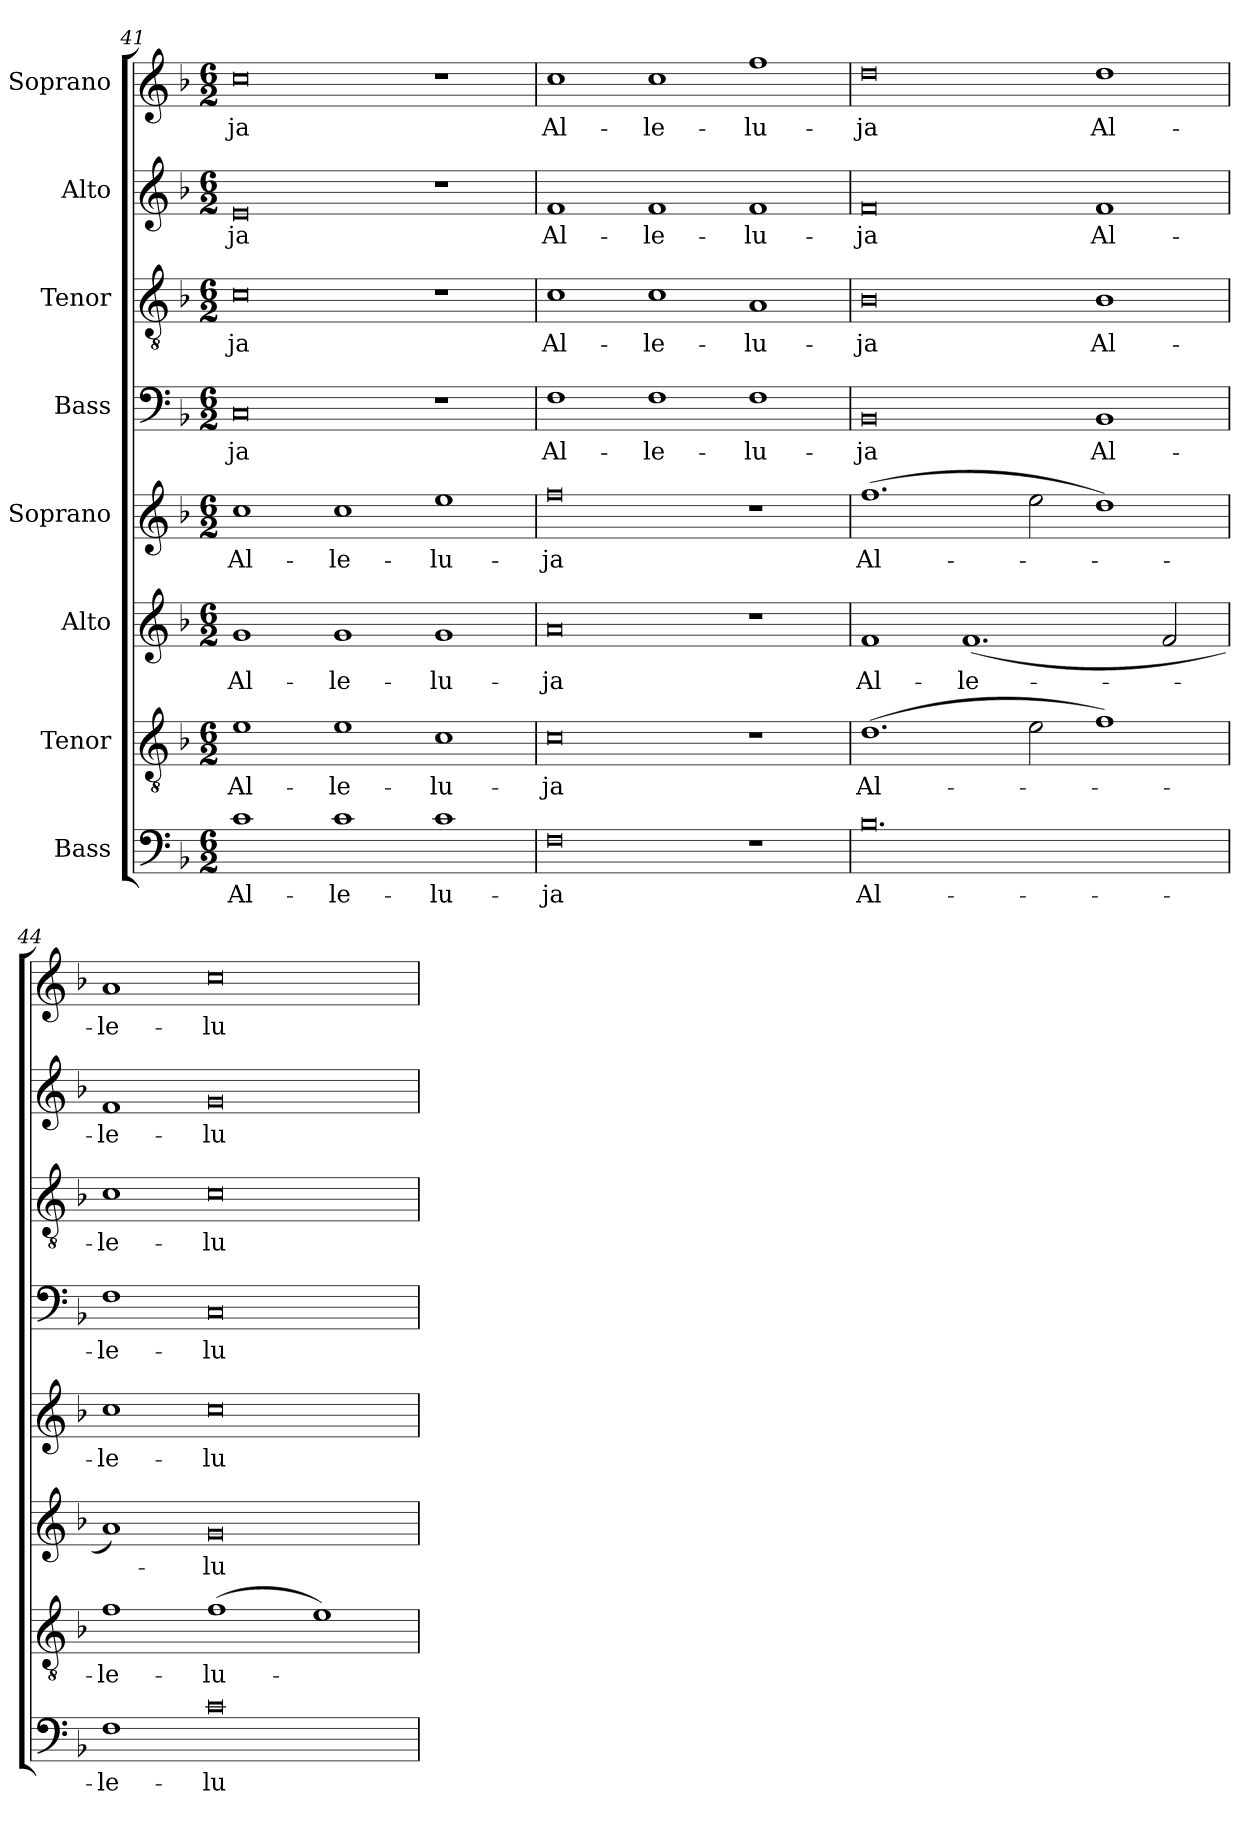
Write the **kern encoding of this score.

**kern	**text	**kern	**text	**kern	**text	**kern	**text	**kern	**text	**kern	**text	**kern	**text	**kern	**text
*part8	*part8	*part7	*part7	*part6	*part6	*part5	*part5	*part4	*part4	*part3	*part3	*part2	*part2	*part1	*part1
*staff8	*staff8	*staff7	*staff7	*staff6	*staff6	*staff5	*staff5	*staff4	*staff4	*staff3	*staff3	*staff2	*staff2	*staff1	*staff1
*I"Bass	*	*I"Tenor	*	*I"Alto	*	*I"Soprano	*	*I"Bass	*	*I"Tenor	*	*I"Alto	*	*I"Soprano	*
*clefF4	*	*clefGv2	*	*clefG2	*	*clefG2	*	*clefF4	*	*clefGv2	*	*clefG2	*	*clefG2	*
*k[b-]	*	*k[b-]	*	*k[b-]	*	*k[b-]	*	*k[b-]	*	*k[b-]	*	*k[b-]	*	*k[b-]	*
*F:	*	*F:	*	*F:	*	*F:	*	*F:	*	*F:	*	*F:	*	*F:	*
*M6/2	*	*M6/2	*	*M6/2	*	*M6/2	*	*M6/2	*	*M6/2	*	*M6/2	*	*M6/2	*
=41	=41	=41	=41	=41	=41	=41	=41	=41	=41	=41	=41	=41	=41	=41	=41
1c	Al-	1e	Al-	1g	Al-	1cc	Al-	0C	-ja	0c	-ja	0e	-ja	0cc	-ja
1c	-le-	1e	-le-	1g	-le-	1cc	-le-	.	.	.	.	.	.	.	.
1c	-lu-	1c	-lu-	1g	-lu-	1ee	-lu-	1r	.	1r	.	1r	.	1r	.
=42	=42	=42	=42	=42	=42	=42	=42	=42	=42	=42	=42	=42	=42	=42	=42
0F	-ja	0c	-ja	0a	-ja	0ff	-ja	1F	Al-	1c	Al-	1f	Al-	1cc	Al-
.	.	.	.	.	.	.	.	1F	-le-	1c	-le-	1f	-le-	1cc	-le-
1r	.	1r	.	1r	.	1r	.	1F	-lu-	1A	-lu-	1f	-lu-	1ff	-lu-
=43	=43	=43	=43	=43	=43	=43	=43	=43	=43	=43	=43	=43	=43	=43	=43
0.B-	Al-	(1.d	Al-	1f	Al-	(1.ff	Al-	0BB-	ja	0B-	ja	0f	ja	0dd	-ja
.	.	.	.	(1.f	-le-	.	.	.	.	.	.	.	.	.	.
.	.	2e\	.	.	.	2ee\	.	.	.	.	.	.	.	.	.
.	.	1f)	.	.	.	1dd)	.	1BB-	Al-	1B-	Al-	1f	Al-	1dd	Al-
.	.	.	.	2f/	.	.	.	.	.	.	.	.	.	.	.
=44	=44	=44	=44	=44	=44	=44	=44	=44	=44	=44	=44	=44	=44	=44	=44
1F	-le-	1f	-le-	1a)	.	1cc	-le-	1F	-le-	1c	-le-	1f	-le-	1a	-le-
0c	-lu-	(1f	-lu-	0g	-lu-	0cc	-lu-	0C	-lu-	0c	-lu-	0g	-lu-	0cc	-lu-
.	.	1e)	.	.	.	.	.	.	.	.	.	.	.	.	.
=	=	=	=	=	=	=	=	=	=	=	=	=	=	=	=
*-	*-	*-	*-	*-	*-	*-	*-	*-	*-	*-	*-	*-	*-	*-	*-
